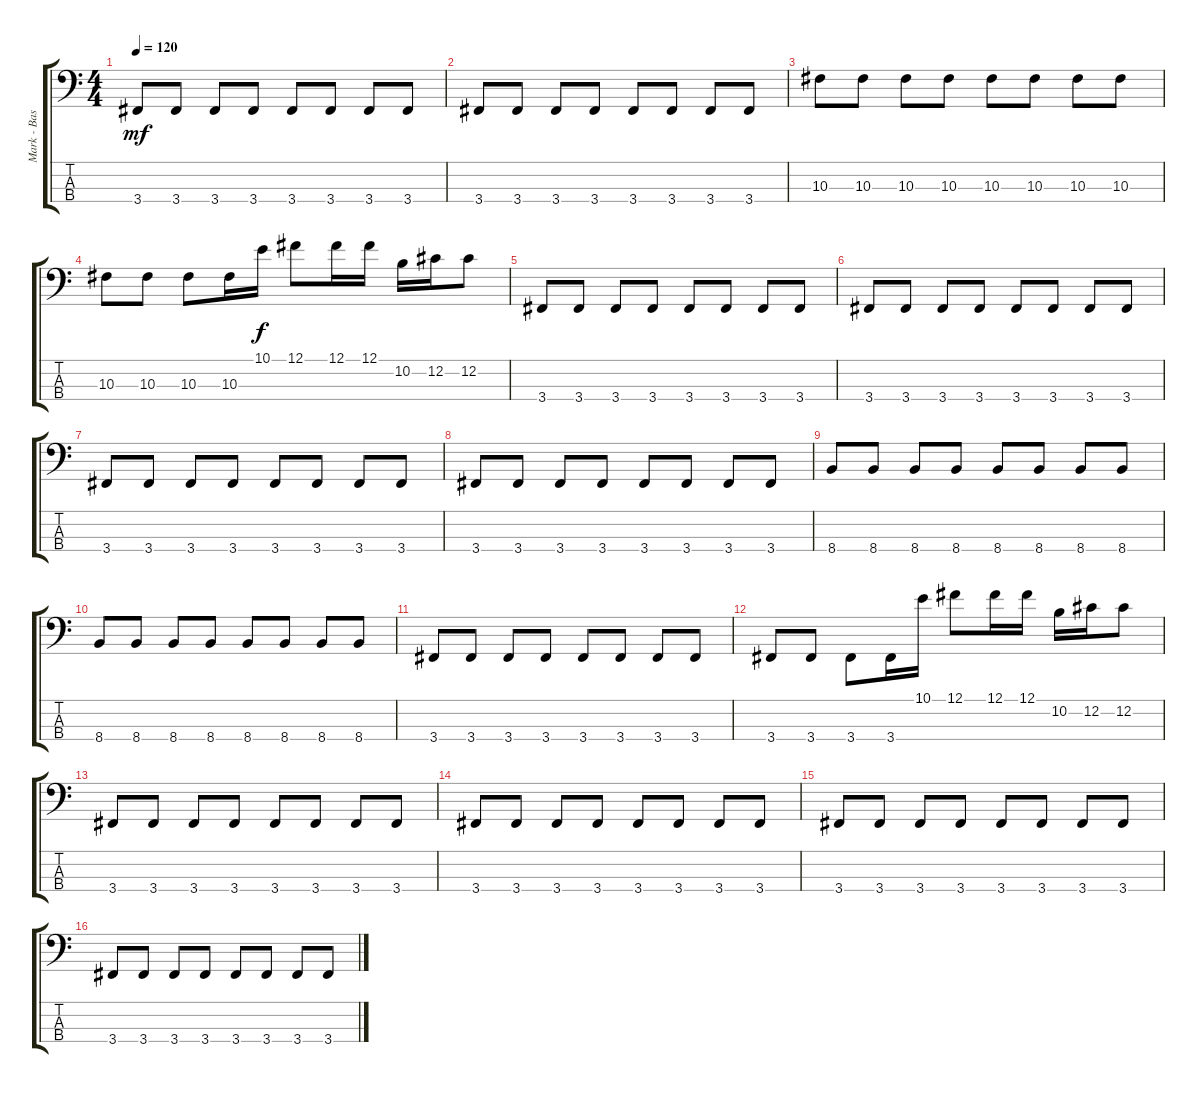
\track ("Mark - Bass" "Mark - Bas") {instrument electricbasspick}
\staff {score tabs}
\tuning (Gb2 Db2 Ab1 Eb1) {hide}
\ts (4 4)
\tempo 120
\clef f4
\ks c
3.4.8{dy mf} 3.4.8 3.4.8 3.4.8 3.4.8 3.4.8 3.4.8 3.4.8 |
3.4.8 3.4.8 3.4.8 3.4.8 3.4.8 3.4.8 3.4.8 3.4.8 |
10.3.8 10.3.8 10.3.8 10.3.8 10.3.8 10.3.8 10.3.8 10.3.8 |
10.3.8 10.3.8 10.3.8 10.3.16 10.1.16{dy f} 12.1.8 12.1.16 12.1.16 10.2.16 12.2.16 12.2.8 |
3.4.8 3.4.8 3.4.8 3.4.8 3.4.8 3.4.8 3.4.8 3.4.8 |
3.4.8 3.4.8 3.4.8 3.4.8 3.4.8 3.4.8 3.4.8 3.4.8 |
3.4.8 3.4.8 3.4.8 3.4.8 3.4.8 3.4.8 3.4.8 3.4.8 |
3.4.8 3.4.8 3.4.8 3.4.8 3.4.8 3.4.8 3.4.8 3.4.8 |
8.4.8 8.4.8 8.4.8 8.4.8 8.4.8 8.4.8 8.4.8 8.4.8 |
8.4.8 8.4.8 8.4.8 8.4.8 8.4.8 8.4.8 8.4.8 8.4.8 |
3.4.8 3.4.8 3.4.8 3.4.8 3.4.8 3.4.8 3.4.8 3.4.8 |
3.4.8 3.4.8 3.4.8 3.4.16 10.1.16 12.1.8 12.1.16 12.1.16 10.2.16 12.2.16 12.2.8 |
3.4.8 3.4.8 3.4.8 3.4.8 3.4.8 3.4.8 3.4.8 3.4.8 |
3.4.8 3.4.8 3.4.8 3.4.8 3.4.8 3.4.8 3.4.8 3.4.8 |
3.4.8 3.4.8 3.4.8 3.4.8 3.4.8 3.4.8 3.4.8 3.4.8 |
3.4.8 3.4.8 3.4.8 3.4.8 3.4.8 3.4.8 3.4.8 3.4.8
